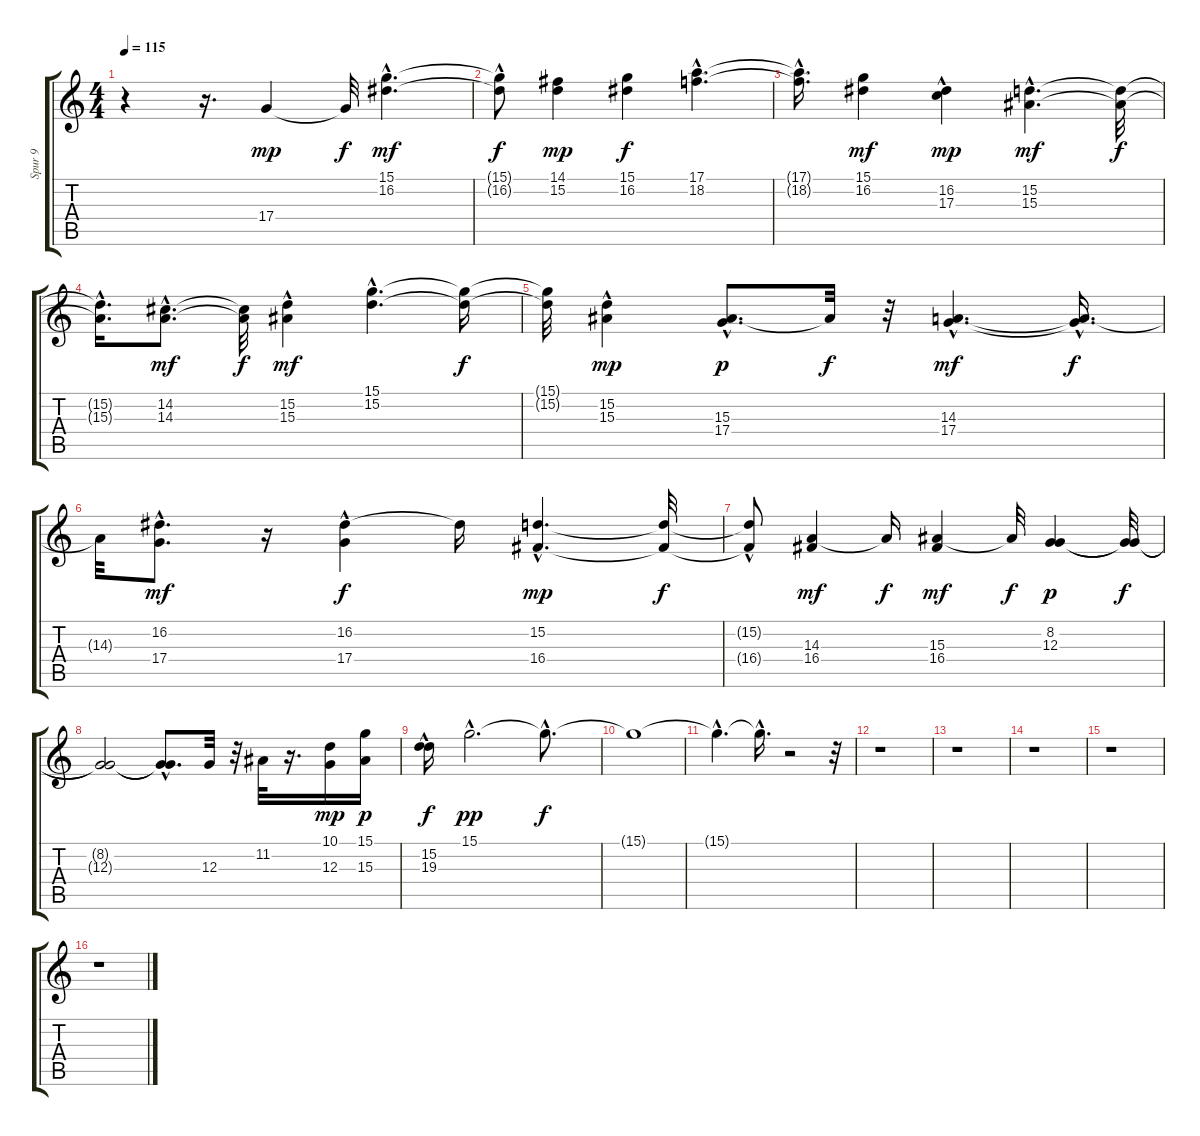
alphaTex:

\track ("Spur 9" "Spur 9") {instrument marimba}
\staff {score tabs}
\tuning (E4 B3 G3 D3 A2 E2) {hide}
\ts (4 4)
\tempo 115
\clef g2
\ks c
r.4{dy mp instrument marimba} r.16{d} 17.4.4 17.4{t}.32{dy f} (15.1{hac} 16.2{hac}).4{d dy mf} |
(15.1{t} 16.2{hac t}).8{dy f} (14.1 15.2).4{dy mp} (15.1 16.2).4{dy f} (17.1{hac} 18.2{hac}).4{d} |
(17.1{hac t} 18.2{hac t}).16{d} (15.1 16.2).4{dy mf} (16.2{hac} 17.3).4{dy mp} (15.2{hac} 15.3{hac}).4{d dy mf} (15.2{t} 15.3{t}).32{dy f} |
(15.2{hac t} 15.3{hac t}).16{d} (14.2{hac} 14.3{hac}).8{d dy mf} (14.2{t} 14.3{t}).32{dy f} (15.2 15.3{hac}).4{dy mf} (15.1{hac} 15.2{hac}).4{d} (15.1{t} 15.2{t}).16{dy f} |
(15.1{t} 15.2{t}).32 (15.2 15.3{hac}).4{dy mp} (15.3{hac} 17.4{hac}).8{d dy p} 15.3{t}.32{dy f} r.32 (14.3{hac} 17.4{hac}).4{d dy mf} (14.3{hac t} 17.4{t}).16{d dy f} |
14.3{t}.32 (16.2{hac} 17.4{hac}).8{d dy mf} r.16 (16.2 17.4{hac}).4{dy f} 16.2{t}.16 (15.2{hac} 16.4{hac}).4{d dy mp} (15.2{t} 16.4{t}).32{dy f} |
(15.2{t} 16.4{hac t}).8 (14.3 16.4).4{dy mf} 14.3{t}.16{dy f} (15.3 16.4).4{dy mf} 15.3{t}.32{dy f} (8.2 12.3).4{dy p} (8.2{t} 12.3{t}).32{dy f} |
(8.2{t} 12.3{t}).2 (8.2{hac t} 12.3{hac t}).8{d} 12.3.32 r.32 11.2.32 r.16{d} (10.1 12.3).16{dy mp} (15.1 15.3).16{dy p} |
(15.2{hac} 19.3).16{dy f} 15.1{hac}.2{d dy pp} 15.1{hac t}.8{d dy f} |
15.1{t}.1 |
15.1{hac t}.4{d} 15.1{hac t}.16{d} r.2 r.32 |
r.1 |
r.1 |
r.1 |
r.1 |
r.1
